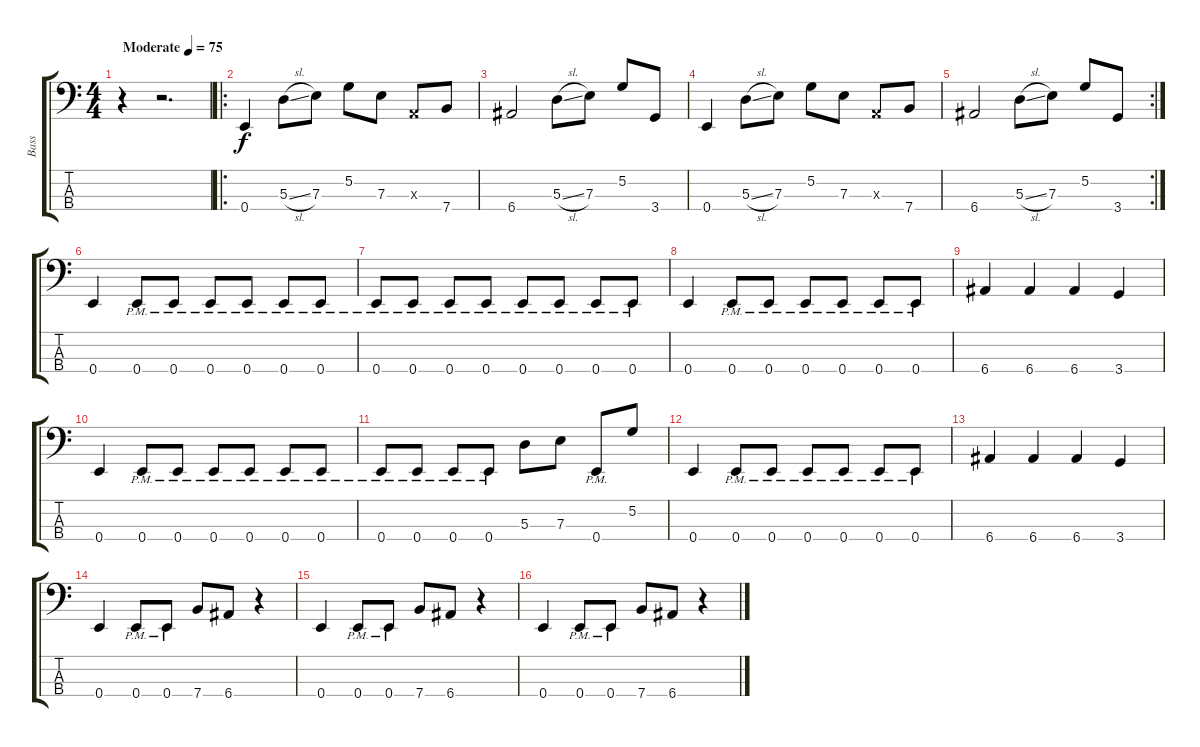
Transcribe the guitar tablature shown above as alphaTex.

\track ("Bass" "Bass") {instrument electricbassfinger}
\staff {score tabs}
\tuning (G2 D2 A1 E1) {hide}
\ts (4 4)
\tempo (75 "Moderate")
\clef f4
\ks c
r.4{dy f instrument electricbassfinger} r.2{d} |
\ro
0.4.4 5.3{sl}.8 7.3.8 5.2.8 7.3.8 0.3{x}.8 7.4.8 |
6.4.2 5.3{sl}.8 7.3.8 5.2.8 3.4.8 |
0.4.4 5.3{sl}.8 7.3.8 5.2.8 7.3.8 0.3{x}.8 7.4.8 |
\rc 2
6.4.2 5.3{sl}.8 7.3.8 5.2.8 3.4.8 |
0.4.4 0.4{pm}.8 0.4{pm}.8 0.4{pm}.8 0.4{pm}.8 0.4{pm}.8 0.4{pm}.8 |
0.4{pm}.8 0.4{pm}.8 0.4{pm}.8 0.4{pm}.8 0.4{pm}.8 0.4{pm}.8 0.4{pm}.8 0.4{pm}.8 |
0.4.4 0.4{pm}.8 0.4{pm}.8 0.4{pm}.8 0.4{pm}.8 0.4{pm}.8 0.4{pm}.8 |
6.4.4 6.4.4 6.4.4 3.4.4 |
0.4.4 0.4{pm}.8 0.4{pm}.8 0.4{pm}.8 0.4{pm}.8 0.4{pm}.8 0.4{pm}.8 |
0.4{pm}.8 0.4{pm}.8 0.4{pm}.8 0.4{pm}.8 5.3.8 7.3.8 0.4{pm}.8 5.2.8 |
0.4.4 0.4{pm}.8 0.4{pm}.8 0.4{pm}.8 0.4{pm}.8 0.4{pm}.8 0.4{pm}.8 |
6.4.4 6.4.4 6.4.4 3.4.4 |
0.4.4 0.4{pm}.8 0.4{pm}.8 7.4.8 6.4.8 r.4 |
0.4.4 0.4{pm}.8 0.4{pm}.8 7.4.8 6.4.8 r.4 |
0.4.4 0.4{pm}.8 0.4{pm}.8 7.4.8 6.4.8 r.4
